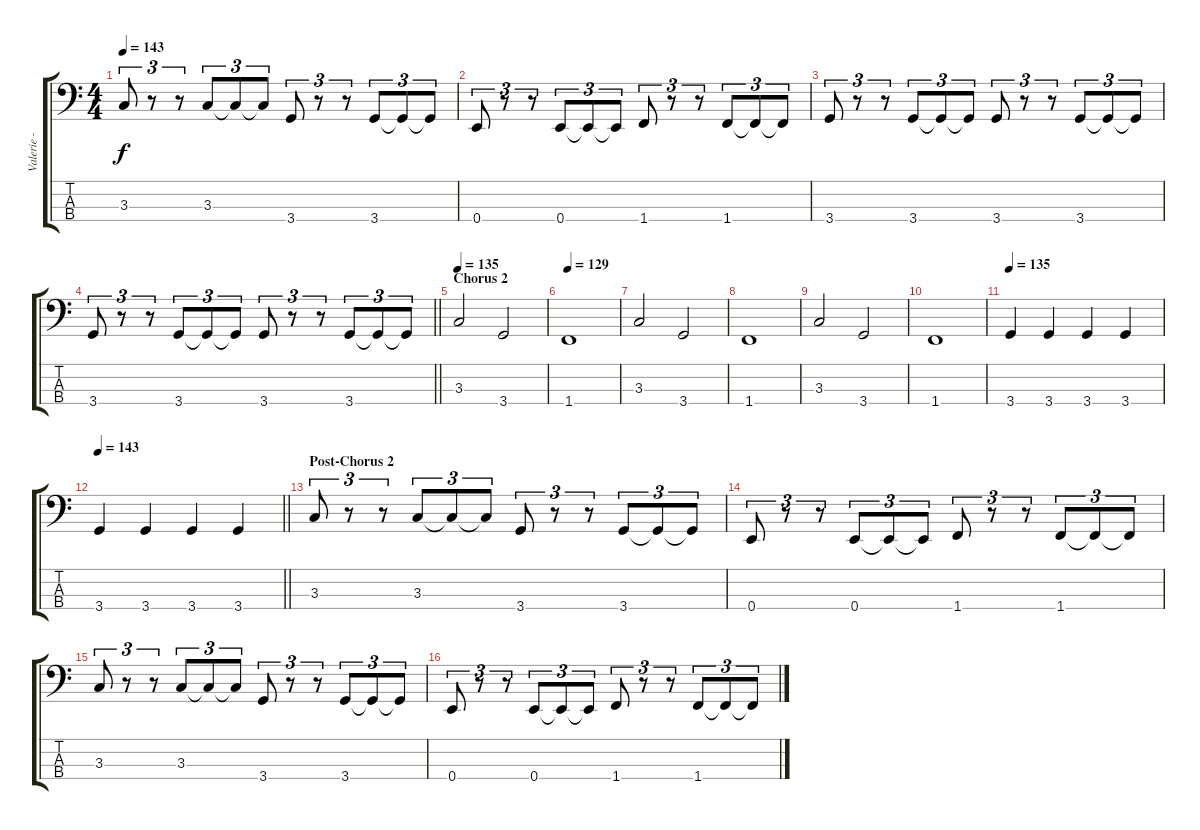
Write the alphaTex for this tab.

\track ("Valerie - Bass" "Valerie - ") {instrument electricbassfinger}
\staff {score tabs}
\tuning (G2 D2 A1 E1) {hide}
\ts (4 4)
\tempo 143
\clef f4
\ks c
3.3.8{tu (3 2) dy f} r.8{tu (3 2)} r.8{tu (3 2)} 3.3.8{tu (3 2)} 3.3{t}.8{tu (3 2)} 3.3{t}.8{tu (3 2)} 3.4.8{tu (3 2)} r.8{tu (3 2)} r.8{tu (3 2)} 3.4.8{tu (3 2)} 3.4{t}.8{tu (3 2)} 3.4{t}.8{tu (3 2)} |
0.4.8{tu (3 2)} r.8{tu (3 2)} r.8{tu (3 2)} 0.4.8{tu (3 2)} 0.4{t}.8{tu (3 2)} 0.4{t}.8{tu (3 2)} 1.4.8{tu (3 2)} r.8{tu (3 2)} r.8{tu (3 2)} 1.4.8{tu (3 2)} 1.4{t}.8{tu (3 2)} 1.4{t}.8{tu (3 2)} |
3.4.8{tu (3 2)} r.8{tu (3 2)} r.8{tu (3 2)} 3.4.8{tu (3 2)} 3.4{t}.8{tu (3 2)} 3.4{t}.8{tu (3 2)} 3.4.8{tu (3 2)} r.8{tu (3 2)} r.8{tu (3 2)} 3.4.8{tu (3 2)} 3.4{t}.8{tu (3 2)} 3.4{t}.8{tu (3 2)} |
\barLineRight lightlight
3.4.8{tu (3 2)} r.8{tu (3 2)} r.8{tu (3 2)} 3.4.8{tu (3 2)} 3.4{t}.8{tu (3 2)} 3.4{t}.8{tu (3 2)} 3.4.8{tu (3 2)} r.8{tu (3 2)} r.8{tu (3 2)} 3.4.8{tu (3 2)} 3.4{t}.8{tu (3 2)} 3.4{t}.8{tu (3 2)} |
\section ("" "Chorus 2")
\tempo 135
3.3.2 3.4.2 |
\tempo 129
1.4.1 |
3.3.2 3.4.2 |
1.4.1 |
3.3.2 3.4.2 |
1.4.1 |
\tempo 135
3.4.4 3.4.4 3.4.4 3.4.4 |
\tempo 143
\barLineRight lightlight
3.4.4 3.4.4 3.4.4 3.4.4 |
\section ("" "Post-Chorus 2")
3.3.8{tu (3 2)} r.8{tu (3 2)} r.8{tu (3 2)} 3.3.8{tu (3 2)} 3.3{t}.8{tu (3 2)} 3.3{t}.8{tu (3 2)} 3.4.8{tu (3 2)} r.8{tu (3 2)} r.8{tu (3 2)} 3.4.8{tu (3 2)} 3.4{t}.8{tu (3 2)} 3.4{t}.8{tu (3 2)} |
0.4.8{tu (3 2)} r.8{tu (3 2)} r.8{tu (3 2)} 0.4.8{tu (3 2)} 0.4{t}.8{tu (3 2)} 0.4{t}.8{tu (3 2)} 1.4.8{tu (3 2)} r.8{tu (3 2)} r.8{tu (3 2)} 1.4.8{tu (3 2)} 1.4{t}.8{tu (3 2)} 1.4{t}.8{tu (3 2)} |
3.3.8{tu (3 2)} r.8{tu (3 2)} r.8{tu (3 2)} 3.3.8{tu (3 2)} 3.3{t}.8{tu (3 2)} 3.3{t}.8{tu (3 2)} 3.4.8{tu (3 2)} r.8{tu (3 2)} r.8{tu (3 2)} 3.4.8{tu (3 2)} 3.4{t}.8{tu (3 2)} 3.4{t}.8{tu (3 2)} |
0.4.8{tu (3 2)} r.8{tu (3 2)} r.8{tu (3 2)} 0.4.8{tu (3 2)} 0.4{t}.8{tu (3 2)} 0.4{t}.8{tu (3 2)} 1.4.8{tu (3 2)} r.8{tu (3 2)} r.8{tu (3 2)} 1.4.8{tu (3 2)} 1.4{t}.8{tu (3 2)} 1.4{t}.8{tu (3 2)}
